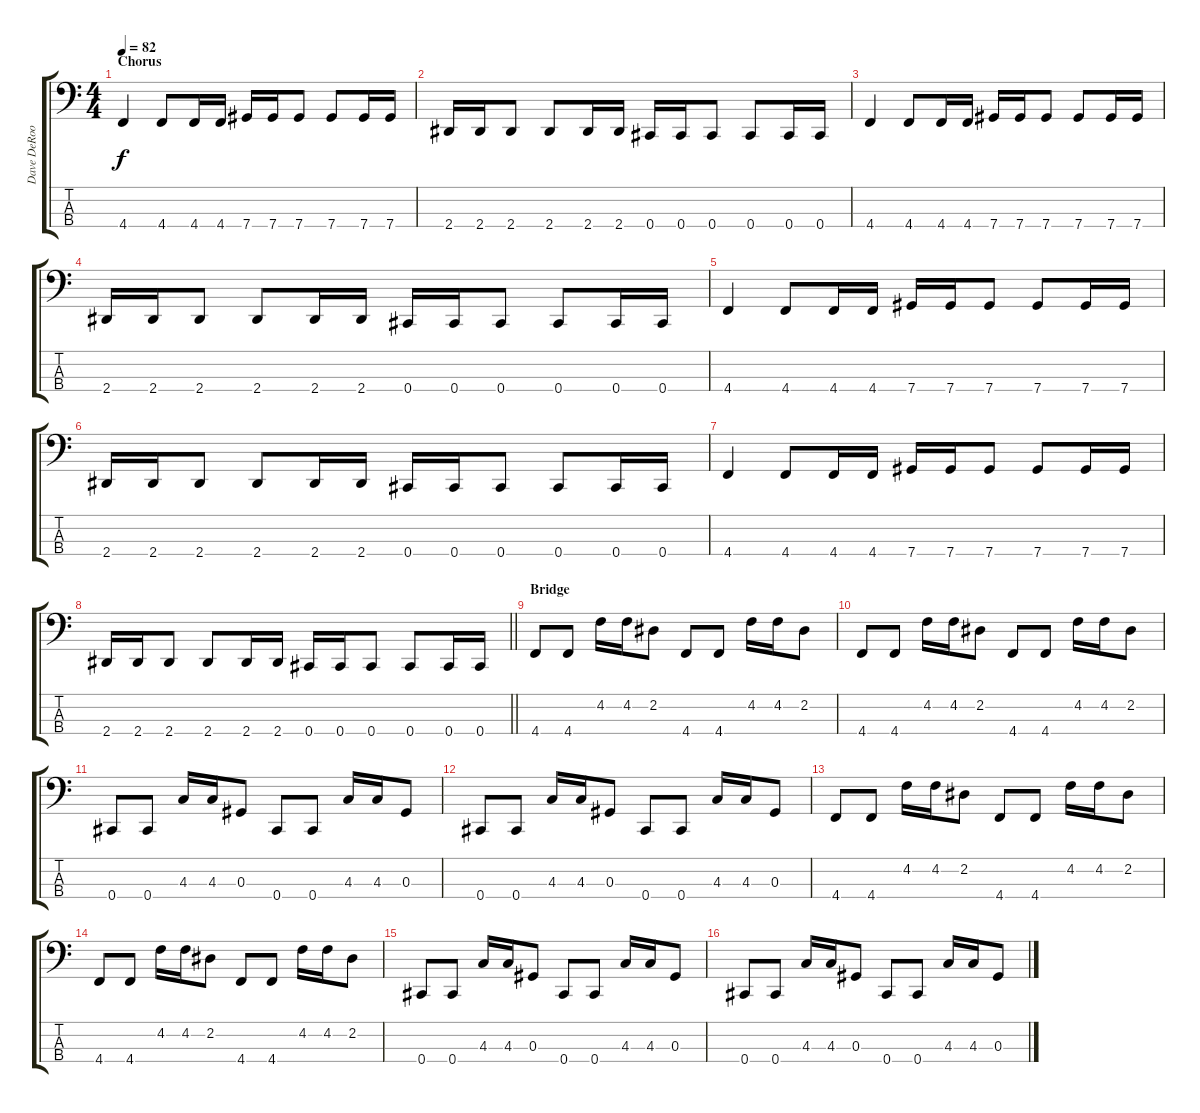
\track ("Dave DeRoo" "Dave DeRoo") {instrument electricbassfinger}
\staff {score tabs}
\tuning (Gb2 Db2 Ab1 Db1) {hide}
\ts (4 4)
\section ("" "Chorus")
\tempo 82
\clef f4
\ks c
4.4.4{dy f} 4.4.8 4.4.16 4.4.16 7.4.16 7.4.16 7.4.8 7.4.8 7.4.16 7.4.16 |
2.4.16 2.4.16 2.4.8 2.4.8 2.4.16 2.4.16 0.4.16 0.4.16 0.4.8 0.4.8 0.4.16 0.4.16 |
4.4.4 4.4.8 4.4.16 4.4.16 7.4.16 7.4.16 7.4.8 7.4.8 7.4.16 7.4.16 |
2.4.16 2.4.16 2.4.8 2.4.8 2.4.16 2.4.16 0.4.16 0.4.16 0.4.8 0.4.8 0.4.16 0.4.16 |
4.4.4 4.4.8 4.4.16 4.4.16 7.4.16 7.4.16 7.4.8 7.4.8 7.4.16 7.4.16 |
2.4.16 2.4.16 2.4.8 2.4.8 2.4.16 2.4.16 0.4.16 0.4.16 0.4.8 0.4.8 0.4.16 0.4.16 |
4.4.4 4.4.8 4.4.16 4.4.16 7.4.16 7.4.16 7.4.8 7.4.8 7.4.16 7.4.16 |
\barLineRight lightlight
2.4.16 2.4.16 2.4.8 2.4.8 2.4.16 2.4.16 0.4.16 0.4.16 0.4.8 0.4.8 0.4.16 0.4.16 |
\section ("" "Bridge")
4.4.8 4.4.8 4.2.16 4.2.16 2.2.8 4.4.8 4.4.8 4.2.16 4.2.16 2.2.8 |
4.4.8 4.4.8 4.2.16 4.2.16 2.2.8 4.4.8 4.4.8 4.2.16 4.2.16 2.2.8 |
0.4.8 0.4.8 4.3.16 4.3.16 0.3.8 0.4.8 0.4.8 4.3.16 4.3.16 0.3.8 |
0.4.8 0.4.8 4.3.16 4.3.16 0.3.8 0.4.8 0.4.8 4.3.16 4.3.16 0.3.8 |
4.4.8 4.4.8 4.2.16 4.2.16 2.2.8 4.4.8 4.4.8 4.2.16 4.2.16 2.2.8 |
4.4.8 4.4.8 4.2.16 4.2.16 2.2.8 4.4.8 4.4.8 4.2.16 4.2.16 2.2.8 |
0.4.8 0.4.8 4.3.16 4.3.16 0.3.8 0.4.8 0.4.8 4.3.16 4.3.16 0.3.8 |
0.4.8 0.4.8 4.3.16 4.3.16 0.3.8 0.4.8 0.4.8 4.3.16 4.3.16 0.3.8
